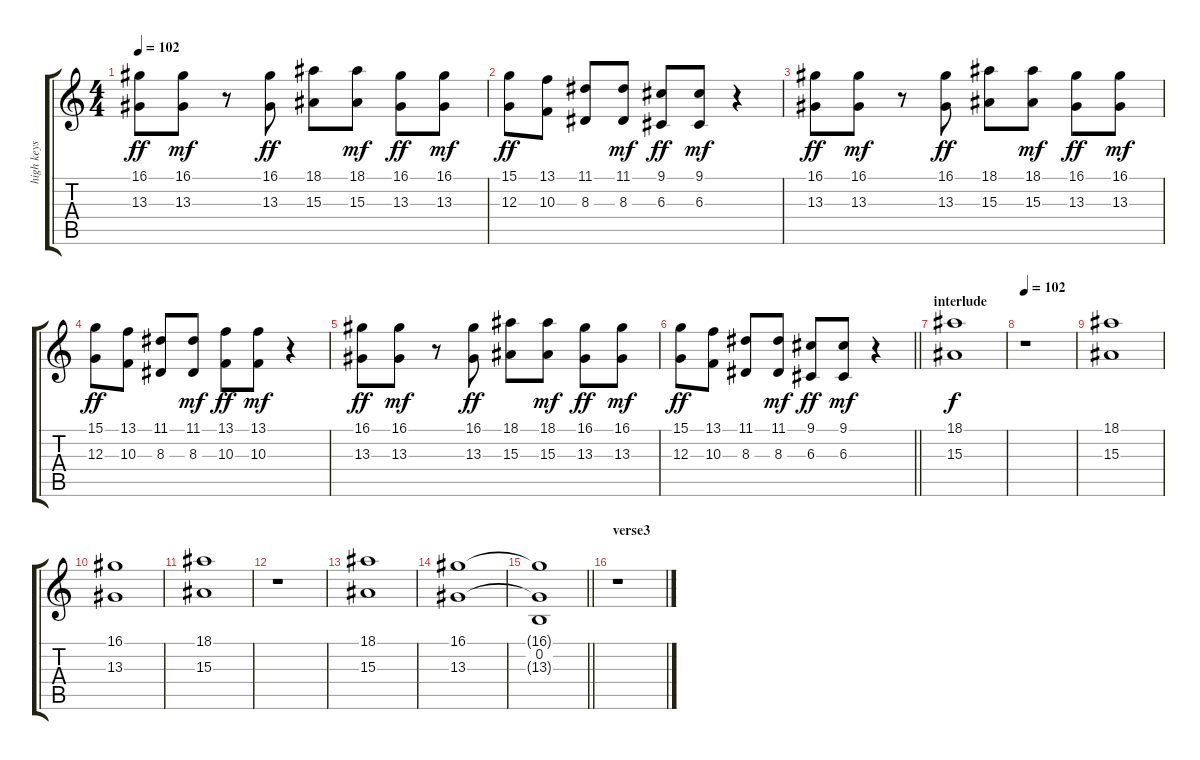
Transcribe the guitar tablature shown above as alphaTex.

\track ("high keys 1" "high keys ") {instrument pad1newage}
\staff {score tabs}
\tuning (E4 B3 G3 D3 A2 E2) {hide}
\ts (4 4)
\tempo 102
\clef g2
\ks c
(16.1 13.3).8{dy ff} (16.1 13.3).8{dy mf} r.8 (16.1 13.3).8{dy ff} (18.1 15.3).8 (18.1 15.3).8{dy mf} (16.1 13.3).8{dy ff} (16.1 13.3).8{dy mf} |
(15.1 12.3).8{dy ff} (13.1 10.3).8 (11.1 8.3).8 (11.1 8.3).8{dy mf} (9.1 6.3).8{dy ff} (9.1 6.3).8{dy mf} r.4 |
(16.1 13.3).8{dy ff} (16.1 13.3).8{dy mf} r.8 (16.1 13.3).8{dy ff} (18.1 15.3).8 (18.1 15.3).8{dy mf} (16.1 13.3).8{dy ff} (16.1 13.3).8{dy mf} |
(15.1 12.3).8{dy ff} (13.1 10.3).8 (11.1 8.3).8 (11.1 8.3).8{dy mf} (13.1 10.3).8{dy ff} (13.1 10.3).8{dy mf} r.4 |
(16.1 13.3).8{dy ff} (16.1 13.3).8{dy mf} r.8 (16.1 13.3).8{dy ff} (18.1 15.3).8 (18.1 15.3).8{dy mf} (16.1 13.3).8{dy ff} (16.1 13.3).8{dy mf} |
\barLineRight lightlight
(15.1 12.3).8{dy ff} (13.1 10.3).8 (11.1 8.3).8 (11.1 8.3).8{dy mf} (9.1 6.3).8{dy ff} (9.1 6.3).8{dy mf} r.4 |
\section ("" "interlude")
(18.1 15.3).1{dy f} |
\tempo 102
r.1 |
(18.1 15.3).1 |
(16.1 13.3).1 |
(18.1 15.3).1 |
r.1 |
(18.1 15.3).1 |
(16.1 13.3).1 |
\barLineRight lightlight
(16.1{t} 0.2 13.3{t}).1 |
\section ("" "verse3")
r.1
